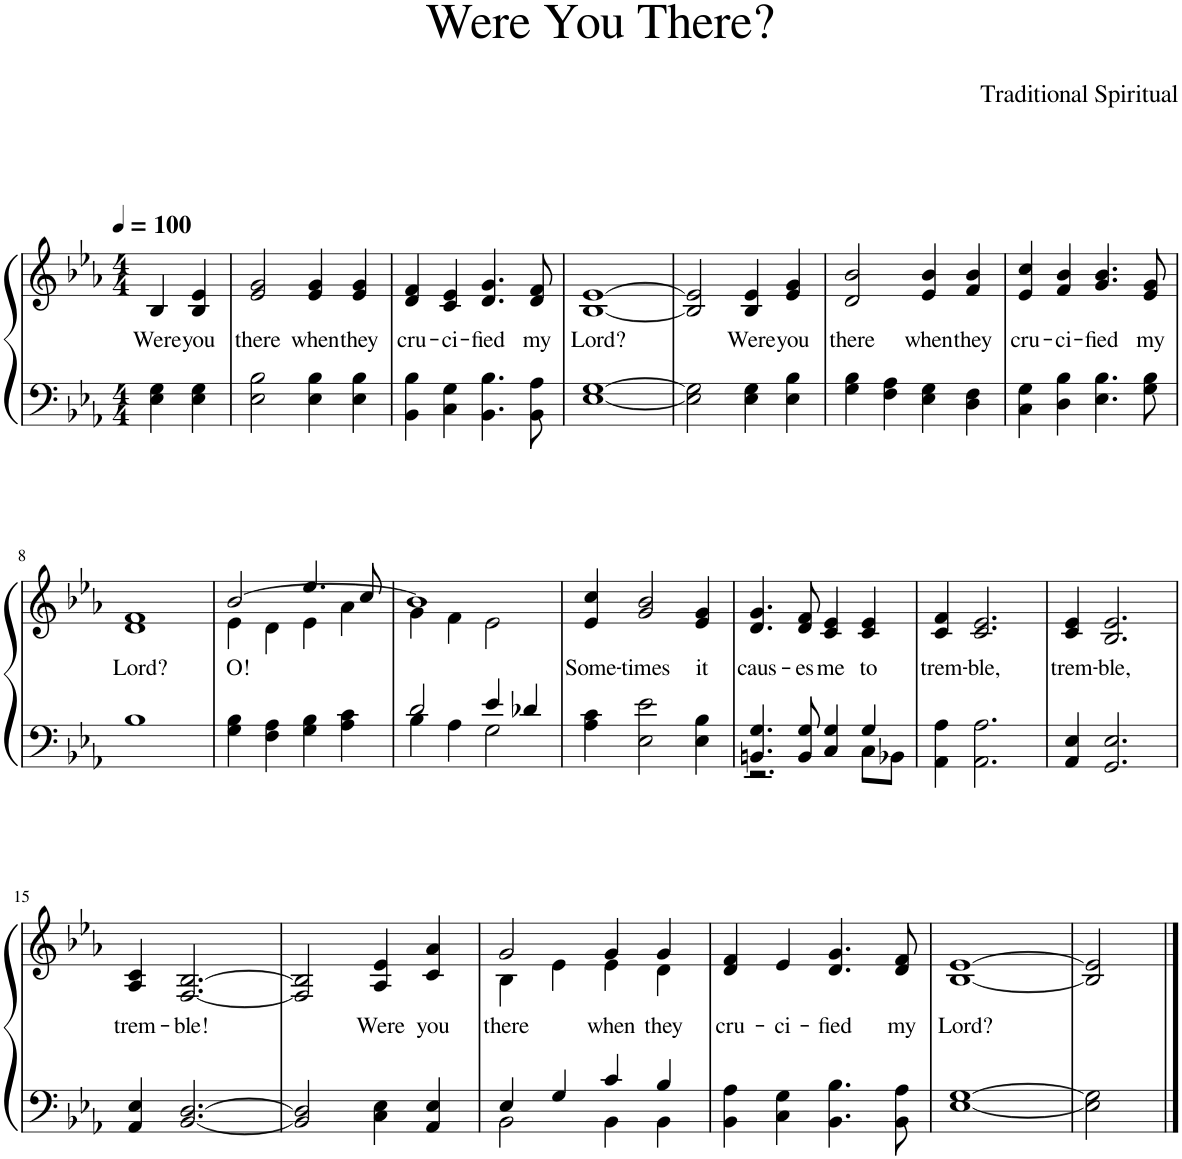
**kern	**kern	**text
*part1	*part1	*part1
*staff2	*staff1	*staff1
*I"Piano	*	*
*I'Pno.	*	*
*clefF4	*clefG2	*
*k[b-e-a-]	*k[b-e-a-]	*
*M4/4	*M4/4	*
*MM100	*MM100	*
=1	=1	=1
!	!	!LO:LY:b
4E-\ 4G\	4B-/	Were
!	!	!LO:LY:b
4E-\ 4G\	4B-/ 4e-/	you
=2	=2	=2
!	!	!LO:LY:b
2E-\ 2B-\	2e-/ 2g/	there
!	!	!LO:LY:b
4E-\ 4B-\	4e-/ 4g/	when
!	!	!LO:LY:b
4E-\ 4B-\	4e-/ 4g/	they
=3	=3	=3
!	!	!LO:LY:b
4BB-\ 4B-\	4d/ 4f/	cru-
!	!	!LO:LY:b
4C\ 4G\	4c/ 4e-/	-ci-
!	!	!LO:LY:b
4.BB-\ 4.B-\	4.d/ 4.g/	-fied
!	!	!LO:LY:b
8BB-\ 8A-\	8d/ 8f/	my
=4	=4	=4
!	!	!LO:LY:b
[1E- [1G	[1B- [1e-	Lord?
=5	=5	=5
2E-\] 2G\]	2B-/] 2e-/]	.
!	!	!LO:LY:b
4E-\ 4G\	4B-/ 4e-/	Were
!	!	!LO:LY:b
4E-\ 4B-\	4e-/ 4g/	you
=6	=6	=6
!	!	!LO:LY:b
4G\ 4B-\	2d/ 2b-/	there
4F\ 4A-\	.	.
!	!	!LO:LY:b
4E-\ 4G\	4e-/ 4b-/	when
!	!	!LO:LY:b
4D\ 4F\	4f/ 4b-/	they
=7	=7	=7
!	!	!LO:LY:b
4C\ 4G\	4e-/ 4cc/	cru-
!	!	!LO:LY:b
4D\ 4B-\	4f/ 4b-/	-ci-
!	!	!LO:LY:b
4.E-\ 4.B-\	4.g/ 4.b-/	-fied
!	!	!LO:LY:b
8G\ 8B-\	8e-/ 8g/	my
!!LO:LB:g=z
=8	=8	=8
!	!	!LO:LY:b
1B-	1d 1f	Lord?
=9	=9	=9
!	!	!LO:LY:b
*	*^	*
4G\ 4B-\	[2b-/	4e-\	O!
4F\ 4A-\	.	4d\	.
4G\ 4B-\	4.ee-/	4e-\	.
4A-\ 4c\	.	4a-\	.
.	8cc/	.	.
=10	=10	=10	=10
*^	*	*	*
4B-\	2d/	1b-]	4g\	.
4A-\	.	.	4f\	.
2G\	4e-/	.	2e-\	.
.	4d-X/	.	.	.
*	*	*v	*v	*
=11	=11	=11	=11
!	!	!	!LO:LY:b
*v	*v	*	*
4A-\ 4c\	4e-/ 4cc/	Some-
!	!	!LO:LY:b
2E-\ 2e-\	2g/ 2b-/	-times
!	!	!LO:LY:b
4E-\ 4B-\	4e-/ 4g/	it
=12	=12	=12
*^	*	*
!	!	!	!LO:LY:b
4.BBn/ 4.G/	2.r	4.d/ 4.g/	caus-
!	!	!	!LO:LY:b
8BB/ 8G/	.	8d/ 8f/	-es
!	!	!	!LO:LY:b
4C/ 4G/	.	4c/ 4e-/	me
!	!	!	!LO:LY:b
4G/	8C\L	4c/ 4e-/	to
.	8BB-X\J	.	.
=13	=13	=13	=13
!	!	!	!LO:LY:b
*v	*v	*	*
4AA-\ 4A-\	4c/ 4f/	trem-
!	!	!LO:LY:b
2.AA-\ 2.A-\	2.c/ 2.e-/	-ble,
=14	=14	=14
!	!	!LO:LY:b
4AA-/ 4E-/	4c/ 4e-/	trem-
!	!	!LO:LY:b
2.GG/ 2.E-/	2.B-/ 2.e-/	-ble,
!!LO:LB:g=z
=15	=15	=15
!	!	!LO:LY:b
4AA-/ 4E-/	4A-/ 4c/	trem-
!	!	!LO:LY:b
[2.BB-/ [2.D/	[2.F/ [2.B-/	-ble!
=16	=16	=16
2BB-/] 2D/]	2F/] 2B-/]	.
!	!	!LO:LY:b
4C\ 4E-\	4A-/ 4e-/	Were
!	!	!LO:LY:b
4AA-/ 4E-/	4c/ 4a-/	you
=17	=17	=17
*^	*	*
!	!	!	!LO:LY:b
*	*	*^	*
2BB-\	4E-/	2g/	4B-\	there
.	4G/	.	4e-\	.
!	!	!	!	!LO:LY:b
4BB-\	4c/	4g/	4e-\	when
!	!	!	!	!LO:LY:b
4BB-\	4B-/	4g/	4d\	they
=18	=18	=18	=18	=18
!	!	!	!	!LO:LY:b
*v	*v	*	*	*
*	*v	*v	*
4BB-\ 4A-\	4d/ 4f/	cru-
!	!	!LO:LY:b
4C\ 4G\	4e-/	-ci-
!	!	!LO:LY:b
4.BB-\ 4.B-\	4.d/ 4.g/	-fied
!	!	!LO:LY:b
8BB-\ 8A-\	8d/ 8f/	my
=19	=19	=19
!	!	!LO:LY:b
[1E- [1G	[1B- [1e-	Lord?
=20	=20	=20
2E-\] 2G\]	2B-/] 2e-/]	.
==	==	==
*-	*-	*-
